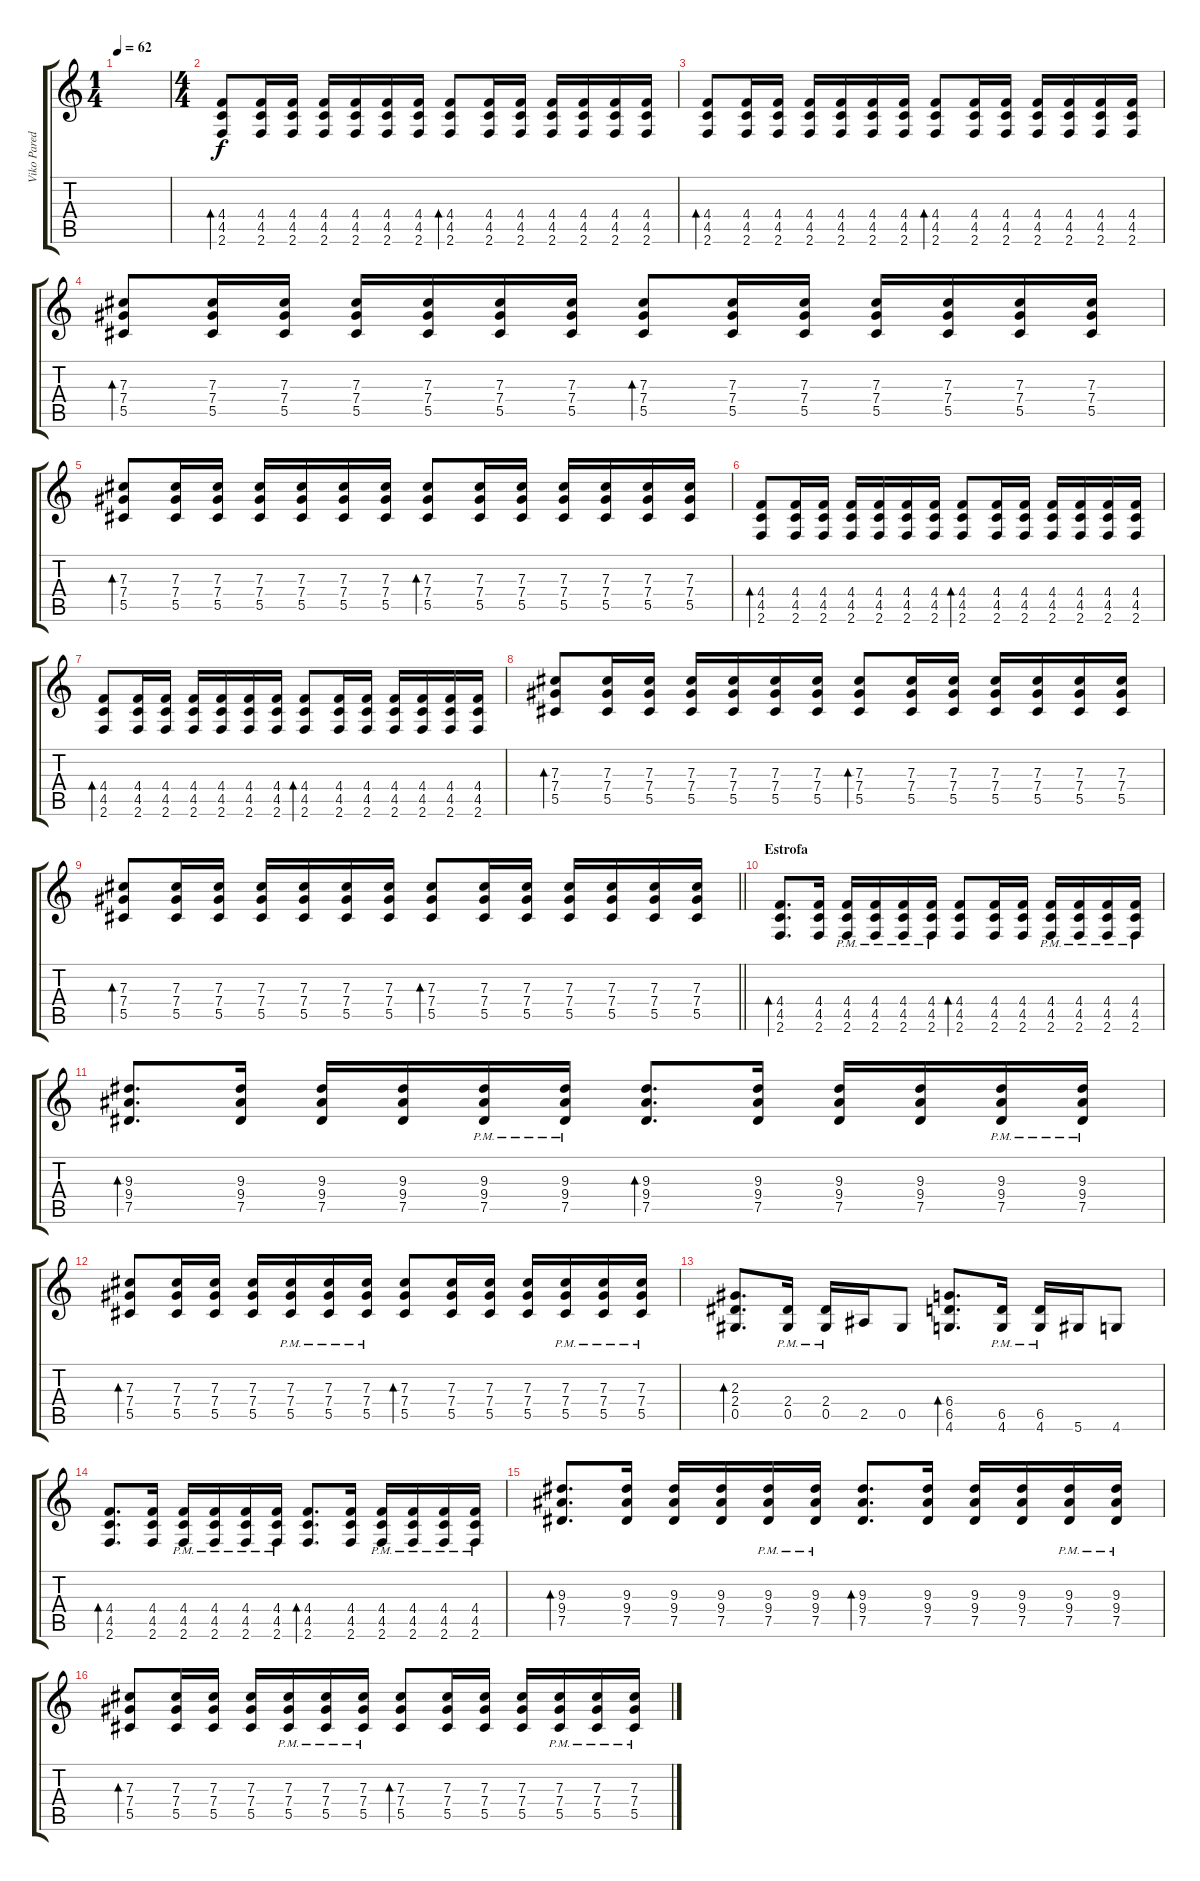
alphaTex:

\track ("Viko Paredes" "Viko Pared") {instrument overdrivenguitar}
\staff {score tabs}
\tuning (Eb4 Bb3 Gb3 Db3 Ab2 Eb2) {hide}
\ts (1 4)
\tempo 62
\clef g2
\ks c
|
\ts (4 4)
(4.4 4.5 2.6).8{bd 60} (4.4 4.5 2.6).16 (4.4 4.5 2.6).16 (4.4 4.5 2.6).16 (4.4 4.5 2.6).16 (4.4 4.5 2.6).16 (4.4 4.5 2.6).16 (4.4 4.5 2.6).8{bd 120} (4.4 4.5 2.6).16 (4.4 4.5 2.6).16 (4.4 4.5 2.6).16 (4.4 4.5 2.6).16 (4.4 4.5 2.6).16 (4.4 4.5 2.6).16 |
(4.4 4.5 2.6).8{bd 60} (4.4 4.5 2.6).16 (4.4 4.5 2.6).16 (4.4 4.5 2.6).16 (4.4 4.5 2.6).16 (4.4 4.5 2.6).16 (4.4 4.5 2.6).16 (4.4 4.5 2.6).8{bd 120} (4.4 4.5 2.6).16 (4.4 4.5 2.6).16 (4.4 4.5 2.6).16 (4.4 4.5 2.6).16 (4.4 4.5 2.6).16 (4.4 4.5 2.6).16 |
(7.3 7.4 5.5).8{bd 120} (7.3 7.4 5.5).16 (7.3 7.4 5.5).16 (7.3 7.4 5.5).16 (7.3 7.4 5.5).16 (7.3 7.4 5.5).16 (7.3 7.4 5.5).16 (7.3 7.4 5.5).8{bd 120} (7.3 7.4 5.5).16 (7.3 7.4 5.5).16 (7.3 7.4 5.5).16 (7.3 7.4 5.5).16 (7.3 7.4 5.5).16 (7.3 7.4 5.5).16 |
(7.3 7.4 5.5).8{bd 120} (7.3 7.4 5.5).16 (7.3 7.4 5.5).16 (7.3 7.4 5.5).16 (7.3 7.4 5.5).16 (7.3 7.4 5.5).16 (7.3 7.4 5.5).16 (7.3 7.4 5.5).8{bd 120} (7.3 7.4 5.5).16 (7.3 7.4 5.5).16 (7.3 7.4 5.5).16 (7.3 7.4 5.5).16 (7.3 7.4 5.5).16 (7.3 7.4 5.5).16 |
(4.4 4.5 2.6).8{bd 60} (4.4 4.5 2.6).16 (4.4 4.5 2.6).16 (4.4 4.5 2.6).16 (4.4 4.5 2.6).16 (4.4 4.5 2.6).16 (4.4 4.5 2.6).16 (4.4 4.5 2.6).8{bd 120} (4.4 4.5 2.6).16 (4.4 4.5 2.6).16 (4.4 4.5 2.6).16 (4.4 4.5 2.6).16 (4.4 4.5 2.6).16 (4.4 4.5 2.6).16 |
(4.4 4.5 2.6).8{bd 60} (4.4 4.5 2.6).16 (4.4 4.5 2.6).16 (4.4 4.5 2.6).16 (4.4 4.5 2.6).16 (4.4 4.5 2.6).16 (4.4 4.5 2.6).16 (4.4 4.5 2.6).8{bd 120} (4.4 4.5 2.6).16 (4.4 4.5 2.6).16 (4.4 4.5 2.6).16 (4.4 4.5 2.6).16 (4.4 4.5 2.6).16 (4.4 4.5 2.6).16 |
(7.3 7.4 5.5).8{bd 120} (7.3 7.4 5.5).16 (7.3 7.4 5.5).16 (7.3 7.4 5.5).16 (7.3 7.4 5.5).16 (7.3 7.4 5.5).16 (7.3 7.4 5.5).16 (7.3 7.4 5.5).8{bd 120} (7.3 7.4 5.5).16 (7.3 7.4 5.5).16 (7.3 7.4 5.5).16 (7.3 7.4 5.5).16 (7.3 7.4 5.5).16 (7.3 7.4 5.5).16 |
\barLineRight lightlight
(7.3 7.4 5.5).8{bd 120} (7.3 7.4 5.5).16 (7.3 7.4 5.5).16 (7.3 7.4 5.5).16 (7.3 7.4 5.5).16 (7.3 7.4 5.5).16 (7.3 7.4 5.5).16 (7.3 7.4 5.5).8{bd 120} (7.3 7.4 5.5).16 (7.3 7.4 5.5).16 (7.3 7.4 5.5).16 (7.3 7.4 5.5).16 (7.3 7.4 5.5).16 (7.3 7.4 5.5).16 |
\section ("" "Estrofa")
(4.4 4.5 2.6).8{d bd 60} (4.4 4.5 2.6).16 (4.4{pm} 4.5{pm} 2.6{pm}).16 (4.4{pm} 4.5{pm} 2.6{pm}).16 (4.4{pm} 4.5{pm} 2.6{pm}).16 (4.4{pm} 4.5{pm} 2.6{pm}).16 (4.4 4.5 2.6).8{bd 120} (4.4 4.5 2.6).16 (4.4 4.5 2.6).16 (4.4{pm} 4.5{pm} 2.6{pm}).16 (4.4{pm} 4.5{pm} 2.6{pm}).16 (4.4{pm} 4.5{pm} 2.6{pm}).16 (4.4{pm} 4.5{pm} 2.6{pm}).16 |
(9.3 9.4 7.5).8{d bd 120} (9.3 9.4 7.5).16 (9.3 9.4 7.5).16 (9.3 9.4 7.5).16 (9.3{pm} 9.4{pm} 7.5{pm}).16 (9.3{pm} 9.4{pm} 7.5{pm}).16 (9.3 9.4 7.5).8{d bd 120} (9.3 9.4 7.5).16 (9.3 9.4 7.5).16 (9.3 9.4 7.5).16 (9.3{pm} 9.4{pm} 7.5{pm}).16 (9.3{pm} 9.4{pm} 7.5{pm}).16 |
(7.3 7.4 5.5).8{bd 120} (7.3 7.4 5.5).16 (7.3 7.4 5.5).16 (7.3 7.4 5.5).16 (7.3{pm} 7.4{pm} 5.5{pm}).16 (7.3{pm} 7.4{pm} 5.5{pm}).16 (7.3{pm} 7.4{pm} 5.5{pm}).16 (7.3 7.4 5.5).8{bd 120} (7.3 7.4 5.5).16 (7.3 7.4 5.5).16 (7.3 7.4 5.5).16 (7.3{pm} 7.4{pm} 5.5{pm}).16 (7.3{pm} 7.4{pm} 5.5{pm}).16 (7.3{pm} 7.4{pm} 5.5{pm}).16 |
(2.3 2.4 0.5).8{d bd 120} (2.4{pm} 0.5{pm}).16 (2.4{pm} 0.5{pm}).16 2.5.16 0.5.8 (6.4 6.5 4.6).8{d bd 60} (6.5{pm} 4.6{pm}).16 (6.5{pm} 4.6{pm}).16 5.6.16 4.6.8 |
(4.4 4.5 2.6).8{d bd 60} (4.4 4.5 2.6).16 (4.4{pm} 4.5{pm} 2.6{pm}).16 (4.4{pm} 4.5{pm} 2.6{pm}).16 (4.4{pm} 4.5{pm} 2.6{pm}).16 (4.4{pm} 4.5{pm} 2.6{pm}).16 (4.4 4.5 2.6).8{d bd 120} (4.4 4.5 2.6).16 (4.4{pm} 4.5{pm} 2.6{pm}).16 (4.4{pm} 4.5{pm} 2.6{pm}).16 (4.4{pm} 4.5{pm} 2.6{pm}).16 (4.4{pm} 4.5{pm} 2.6{pm}).16 |
(9.3 9.4 7.5).8{d bd 120} (9.3 9.4 7.5).16 (9.3 9.4 7.5).16 (9.3 9.4 7.5).16 (9.3{pm} 9.4{pm} 7.5{pm}).16 (9.3{pm} 9.4{pm} 7.5{pm}).16 (9.3 9.4 7.5).8{d bd 120} (9.3 9.4 7.5).16 (9.3 9.4 7.5).16 (9.3 9.4 7.5).16 (9.3{pm} 9.4{pm} 7.5{pm}).16 (9.3{pm} 9.4{pm} 7.5{pm}).16 |
(7.3 7.4 5.5).8{bd 120} (7.3 7.4 5.5).16 (7.3 7.4 5.5).16 (7.3 7.4 5.5).16 (7.3{pm} 7.4{pm} 5.5{pm}).16 (7.3{pm} 7.4{pm} 5.5{pm}).16 (7.3{pm} 7.4{pm} 5.5{pm}).16 (7.3 7.4 5.5).8{bd 120} (7.3 7.4 5.5).16 (7.3 7.4 5.5).16 (7.3 7.4 5.5).16 (7.3{pm} 7.4{pm} 5.5{pm}).16 (7.3{pm} 7.4{pm} 5.5{pm}).16 (7.3{pm} 7.4{pm} 5.5{pm}).16
